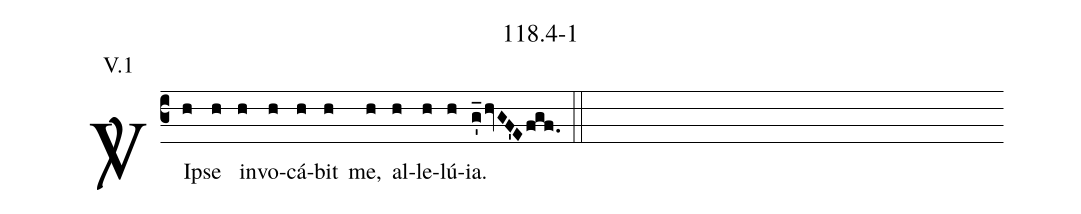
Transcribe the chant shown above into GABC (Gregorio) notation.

name: 118.4-1;
annotation: V.1;
def-m1: \grealign;
%%
%(c3)<sp>V/</sp>~C{o}n([em1]h)stán(h)tes(h) (   hr   hr   hr   ) es(h)tó(h)te.([em1]g_'hvGF'Efgf.) (::)
(c3)<sp>V/</sp>~{I}p([em1]h)se(h) in(h)vo(h)cá(h)bit(h) me,(h) al(h)le(h)lú(h)ia.([em1]g_'hvGF'Efgf.) (::)
